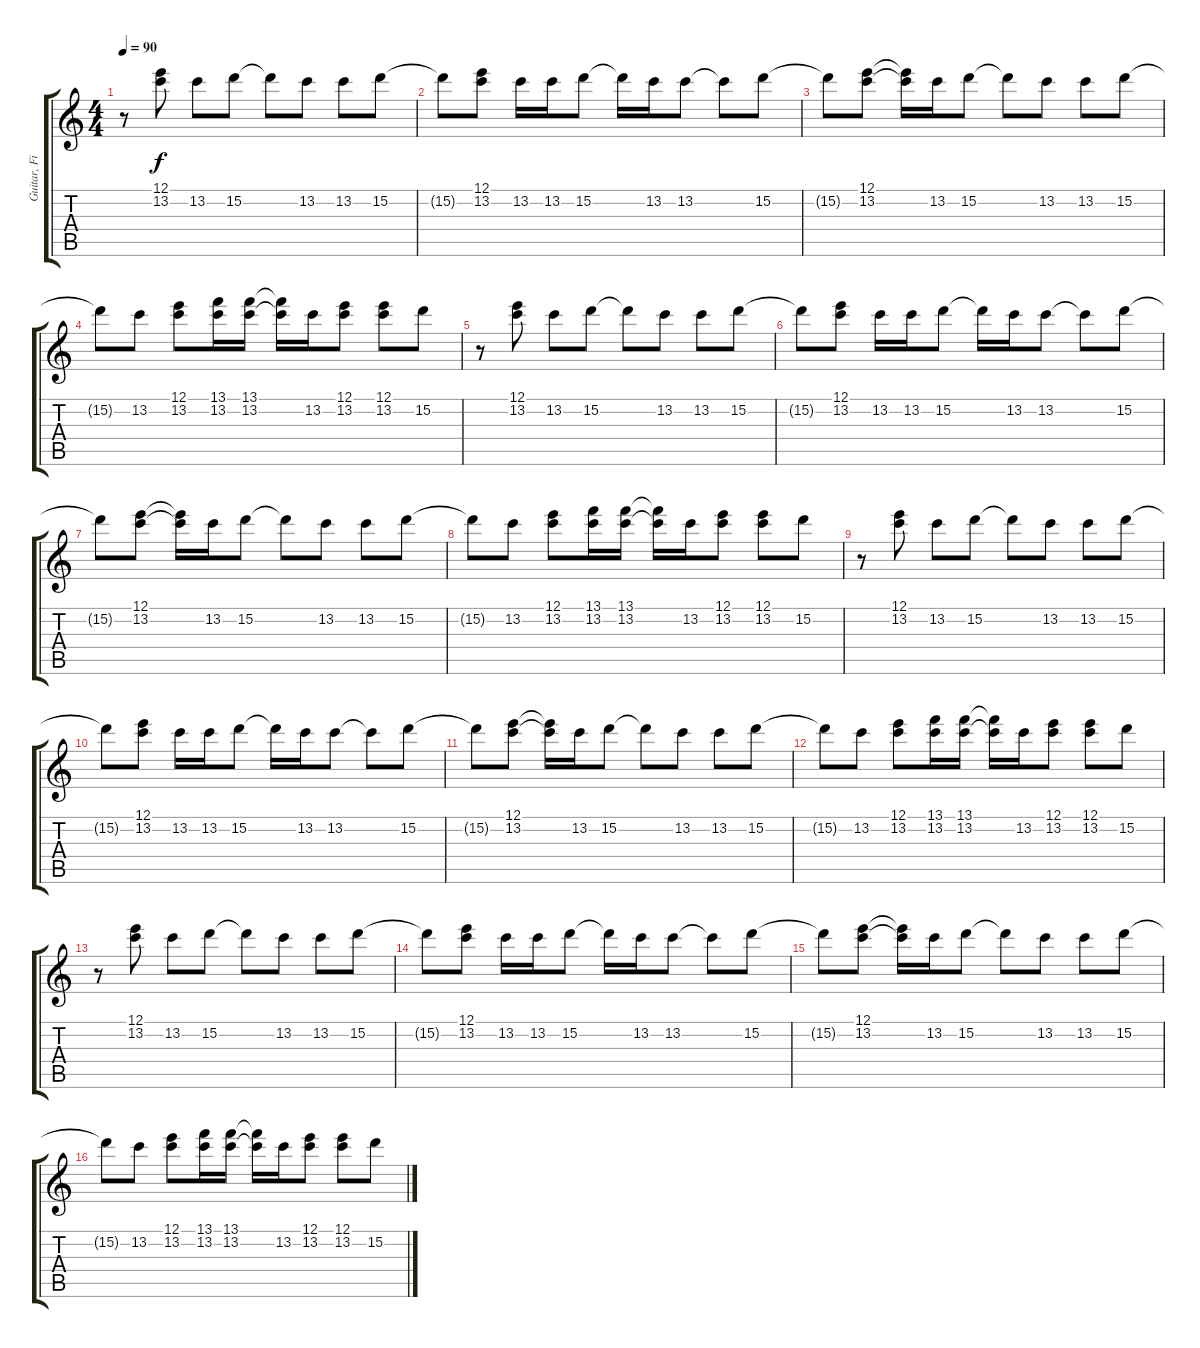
\track ("Guitar, Fills" "Guitar, Fi") {instrument electricguitarjazz}
\staff {score tabs}
\tuning (E4 B3 G3 D3 A2 E2) {hide}
\ts (4 4)
\tempo 90
\clef g2
\ks c
r.8{dy f} (12.1 13.2).8 13.2.8 15.2.8 15.2{t}.8 13.2.8 13.2.8 15.2.8 |
15.2{t}.8 (12.1 13.2).8 13.2.16 13.2.16 15.2.8 15.2{t}.16 13.2.16 13.2.8 13.2{t}.8 15.2.8 |
15.2{t}.8 (12.1 13.2).8 (12.1{t} 13.2{t}).16 13.2.16 15.2.8 15.2{t}.8 13.2.8 13.2.8 15.2.8 |
15.2{t}.8 13.2.8 (12.1 13.2).8 (13.1 13.2).16 (13.1 13.2).16 (13.1{t} 13.2{t}).16 13.2.16 (12.1 13.2).8 (12.1 13.2).8 15.2.8 |
r.8 (12.1 13.2).8 13.2.8 15.2.8 15.2{t}.8 13.2.8 13.2.8 15.2.8 |
15.2{t}.8 (12.1 13.2).8 13.2.16 13.2.16 15.2.8 15.2{t}.16 13.2.16 13.2.8 13.2{t}.8 15.2.8 |
15.2{t}.8 (12.1 13.2).8 (12.1{t} 13.2{t}).16 13.2.16 15.2.8 15.2{t}.8 13.2.8 13.2.8 15.2.8 |
15.2{t}.8 13.2.8 (12.1 13.2).8 (13.1 13.2).16 (13.1 13.2).16 (13.1{t} 13.2{t}).16 13.2.16 (12.1 13.2).8 (12.1 13.2).8 15.2.8 |
r.8 (12.1 13.2).8 13.2.8 15.2.8 15.2{t}.8 13.2.8 13.2.8 15.2.8 |
15.2{t}.8 (12.1 13.2).8 13.2.16 13.2.16 15.2.8 15.2{t}.16 13.2.16 13.2.8 13.2{t}.8 15.2.8 |
15.2{t}.8 (12.1 13.2).8 (12.1{t} 13.2{t}).16 13.2.16 15.2.8 15.2{t}.8 13.2.8 13.2.8 15.2.8 |
15.2{t}.8 13.2.8 (12.1 13.2).8 (13.1 13.2).16 (13.1 13.2).16 (13.1{t} 13.2{t}).16 13.2.16 (12.1 13.2).8 (12.1 13.2).8 15.2.8 |
r.8 (12.1 13.2).8 13.2.8 15.2.8 15.2{t}.8 13.2.8 13.2.8 15.2.8 |
15.2{t}.8 (12.1 13.2).8 13.2.16 13.2.16 15.2.8 15.2{t}.16 13.2.16 13.2.8 13.2{t}.8 15.2.8 |
15.2{t}.8 (12.1 13.2).8 (12.1{t} 13.2{t}).16 13.2.16 15.2.8 15.2{t}.8 13.2.8 13.2.8 15.2.8 |
15.2{t}.8 13.2.8 (12.1 13.2).8 (13.1 13.2).16 (13.1 13.2).16 (13.1{t} 13.2{t}).16 13.2.16 (12.1 13.2).8 (12.1 13.2).8 15.2.8
